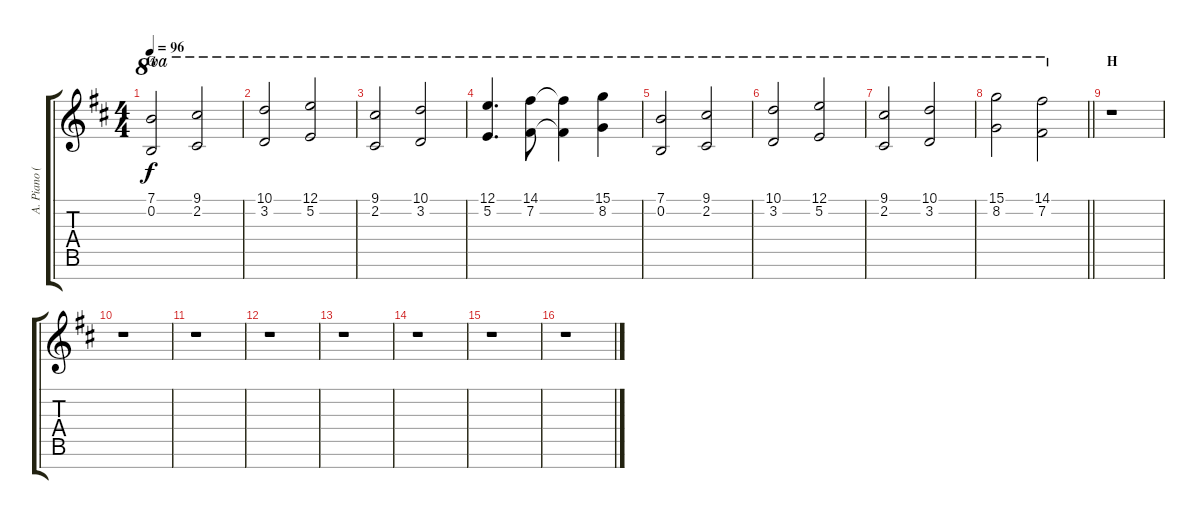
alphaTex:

\track ("A. Piano (Right Hand)" "A. Piano (") {instrument acousticgrandpiano}
\staff {score tabs}
\tuning (E5 B4 G4 D4 A3 E3 B2) {hide}
\ts (4 4)
\section ("" "G")
\tempo 96
\clef g2
\ks d
(7.1 0.2).2{ot 8va dy f} (9.1 2.2).2{ot 8va} |
(10.1 3.2).2{ot 8va} (12.1 5.2).2{ot 8va} |
(9.1 2.2).2{ot 8va} (10.1 3.2).2{ot 8va} |
(12.1 5.2).4{d ot 8va} (14.1 7.2).8{ot 8va} (14.1{t} 7.2{t}).4{ot 8va} (15.1 8.2).4{ot 8va} |
(7.1 0.2).2{ot 8va} (9.1 2.2).2{ot 8va} |
(10.1 3.2).2{ot 8va} (12.1 5.2).2{ot 8va} |
(9.1 2.2).2{ot 8va} (10.1 3.2).2{ot 8va} |
\barLineRight lightlight
(15.1 8.2).2{ot 8va} (14.1 7.2).2{ot 8va} |
\section ("" "H")
r.1 |
r.1 |
r.1 |
r.1 |
r.1 |
r.1 |
r.1 |
r.1
